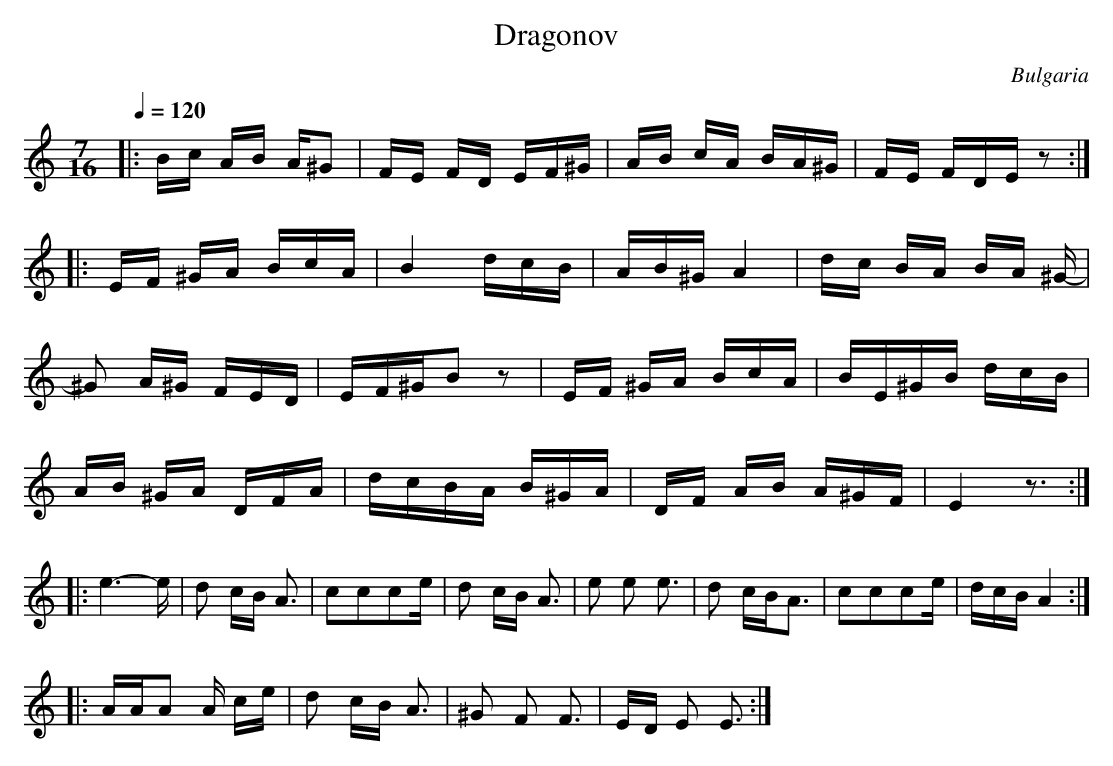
X:1
T:Dragonov
O:Bulgaria
M:7/16
L:1/8
Q:1/4=120
K:EPhr
|:B/c/ A/B/ A/^G|F/E/ F/D/ E/F/^G/| A/B/ c/A/ B/A/^G/|F/E/ F/D/E/z:|
|:E/F/ ^G/A/ B/c/A/ |B2 d/c/B/|A/B/^G/ A2| d/c/ B/A/ B/A/ ^G/-|
^G A/^G/ F/E/D/| E/F/^G/Bz| E/F/ ^G/A/ B/c/A/ |B/E/^G/B/ d/c/B/ |
A/B/ ^G/A/ D/F/A/| d/c/B/A/ B/^G/A/|D/F/ A/B/ A/^G/F/ |E2z3/2:|
|:e3-e/| d c/B/ A3/2|ccce/|d c/B/ A3/2|e e e3/2| d c/B/A3/2|ccce/|d/c/B/ A2:|
|:A/A/A A/ c/e/|d c/B/ A3/2|^G F F3/2|E/D/ E E3/2:|
